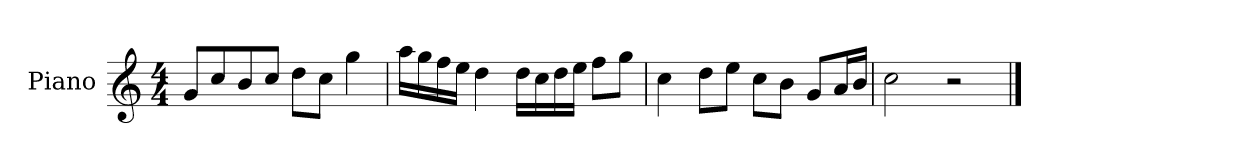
**kern
*part1
*staff1
*I"Piano
*I'P-no
*clefG2
*k[]
*M4/4
*MM90
=1
8g/L
8cc/
8b/
8cc/J
8dd\L
8cc\J
4gg\
=2
16aa\LL
16gg\
16ff\
16ee\JJ
4dd\
16dd\LL
16cc\
16dd\
16ee\JJ
8ff\L
8gg\J
=3
4cc\
8dd\L
8ee\J
8cc\L
8b\J
8g/L
16a/L
16b/JJ
=4
2cc\
2r
==
*-
